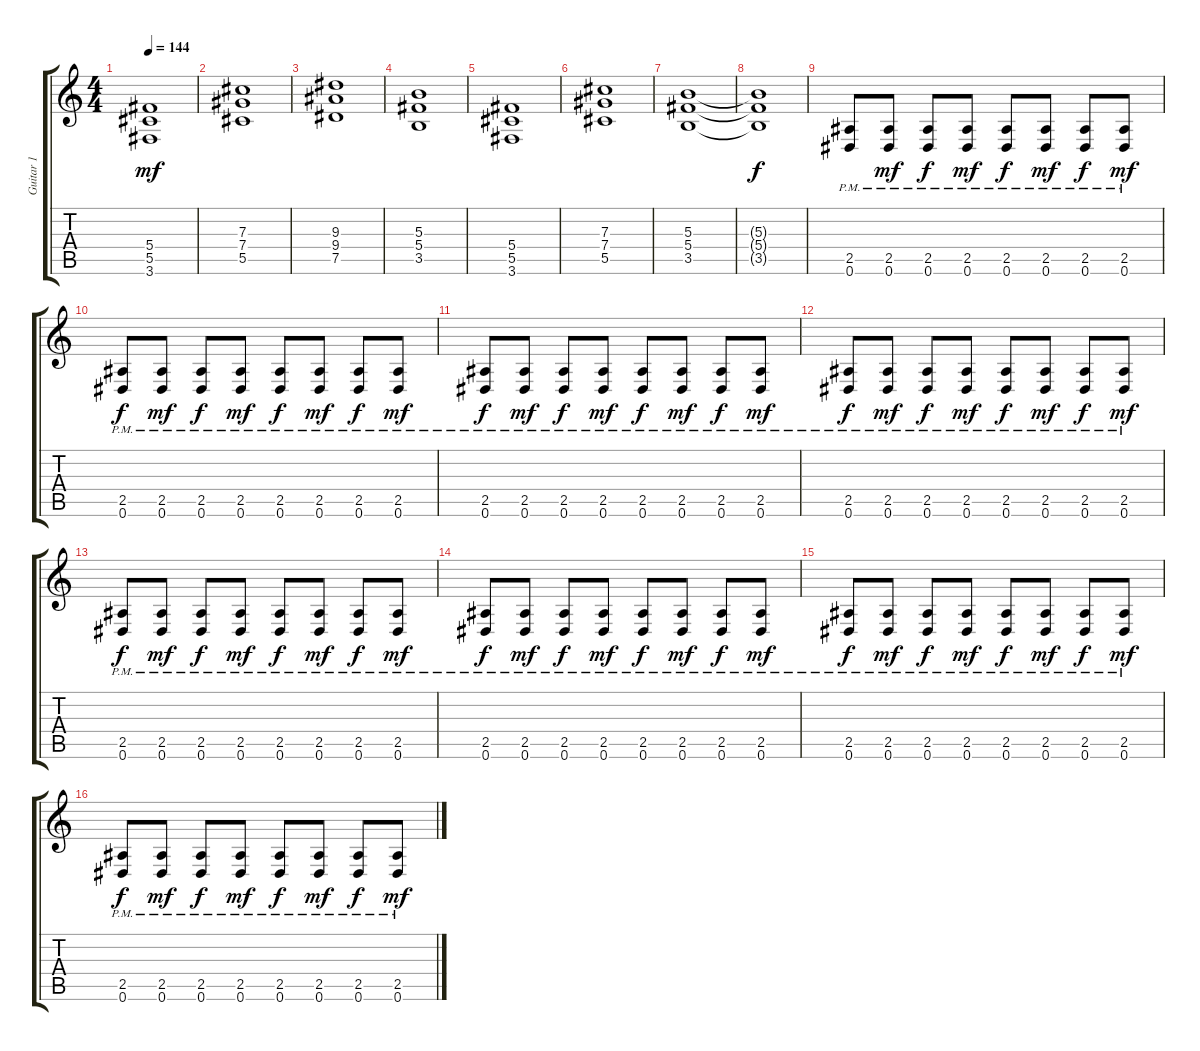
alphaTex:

\track ("Guitar 1" "Guitar 1") {instrument overdrivenguitar}
\staff {score tabs}
\tuning (Eb4 Bb3 Gb3 Db3 Ab2 Eb2) {hide}
\ts (4 4)
\tempo 144
\clef g2
\ks c
(5.4 5.5 3.6).1{dy mf} |
(7.3 7.4 5.5).1 |
(9.3 9.4 7.5).1 |
(5.3 5.4 3.5).1 |
(5.4 5.5 3.6).1 |
(7.3 7.4 5.5).1 |
(5.3 5.4 3.5).1 |
(5.3{t} 5.4{t} 3.5{t}).1{dy f} |
(2.5{pm} 0.6{pm}).8 (2.5{pm} 0.6{pm}).8{dy mf} (2.5{pm} 0.6{pm}).8{dy f} (2.5{pm} 0.6{pm}).8{dy mf} (2.5{pm} 0.6{pm}).8{dy f} (2.5{pm} 0.6{pm}).8{dy mf} (2.5{pm} 0.6{pm}).8{dy f} (2.5{pm} 0.6{pm}).8{dy mf} |
(2.5{pm} 0.6{pm}).8{dy f} (2.5{pm} 0.6{pm}).8{dy mf} (2.5{pm} 0.6{pm}).8{dy f} (2.5{pm} 0.6{pm}).8{dy mf} (2.5{pm} 0.6{pm}).8{dy f} (2.5{pm} 0.6{pm}).8{dy mf} (2.5{pm} 0.6{pm}).8{dy f} (2.5{pm} 0.6{pm}).8{dy mf} |
(2.5{pm} 0.6{pm}).8{dy f} (2.5{pm} 0.6{pm}).8{dy mf} (2.5{pm} 0.6{pm}).8{dy f} (2.5{pm} 0.6{pm}).8{dy mf} (2.5{pm} 0.6{pm}).8{dy f} (2.5{pm} 0.6{pm}).8{dy mf} (2.5{pm} 0.6{pm}).8{dy f} (2.5{pm} 0.6{pm}).8{dy mf} |
(2.5{pm} 0.6{pm}).8{dy f} (2.5{pm} 0.6{pm}).8{dy mf} (2.5{pm} 0.6{pm}).8{dy f} (2.5{pm} 0.6{pm}).8{dy mf} (2.5{pm} 0.6{pm}).8{dy f} (2.5{pm} 0.6{pm}).8{dy mf} (2.5{pm} 0.6{pm}).8{dy f} (2.5{pm} 0.6{pm}).8{dy mf} |
(2.5{pm} 0.6{pm}).8{dy f} (2.5{pm} 0.6{pm}).8{dy mf} (2.5{pm} 0.6{pm}).8{dy f} (2.5{pm} 0.6{pm}).8{dy mf} (2.5{pm} 0.6{pm}).8{dy f} (2.5{pm} 0.6{pm}).8{dy mf} (2.5{pm} 0.6{pm}).8{dy f} (2.5{pm} 0.6{pm}).8{dy mf} |
(2.5{pm} 0.6{pm}).8{dy f} (2.5{pm} 0.6{pm}).8{dy mf} (2.5{pm} 0.6{pm}).8{dy f} (2.5{pm} 0.6{pm}).8{dy mf} (2.5{pm} 0.6{pm}).8{dy f} (2.5{pm} 0.6{pm}).8{dy mf} (2.5{pm} 0.6{pm}).8{dy f} (2.5{pm} 0.6{pm}).8{dy mf} |
(2.5{pm} 0.6{pm}).8{dy f} (2.5{pm} 0.6{pm}).8{dy mf} (2.5{pm} 0.6{pm}).8{dy f} (2.5{pm} 0.6{pm}).8{dy mf} (2.5{pm} 0.6{pm}).8{dy f} (2.5{pm} 0.6{pm}).8{dy mf} (2.5{pm} 0.6{pm}).8{dy f} (2.5{pm} 0.6{pm}).8{dy mf} |
(2.5{pm} 0.6{pm}).8{dy f} (2.5{pm} 0.6{pm}).8{dy mf} (2.5{pm} 0.6{pm}).8{dy f} (2.5{pm} 0.6{pm}).8{dy mf} (2.5{pm} 0.6{pm}).8{dy f} (2.5{pm} 0.6{pm}).8{dy mf} (2.5{pm} 0.6{pm}).8{dy f} (2.5{pm} 0.6{pm}).8{dy mf}
